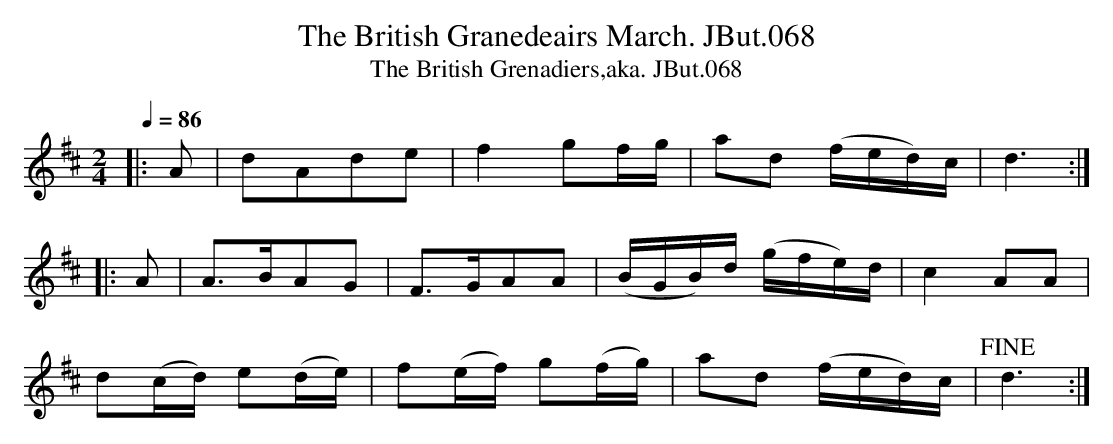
X:1
T:British Granedeairs March. JBut.068, The
T:British Grenadiers,aka. JBut.068, The
M:2/4
L:1/8
Q:1/4=86
K:D
|:A|dAde|f2 gf/g/|ad (f/e/d/)c/|d3:|
|:A|A>BAG|F>GAA|(B/G/B/)d/ (g/f/e/)d/|c2 AA|
d(c/d/) e(d/e/)|f(e/f/) g(f/g/)|ad (f/e/d/)c/|!fine!d3:|
